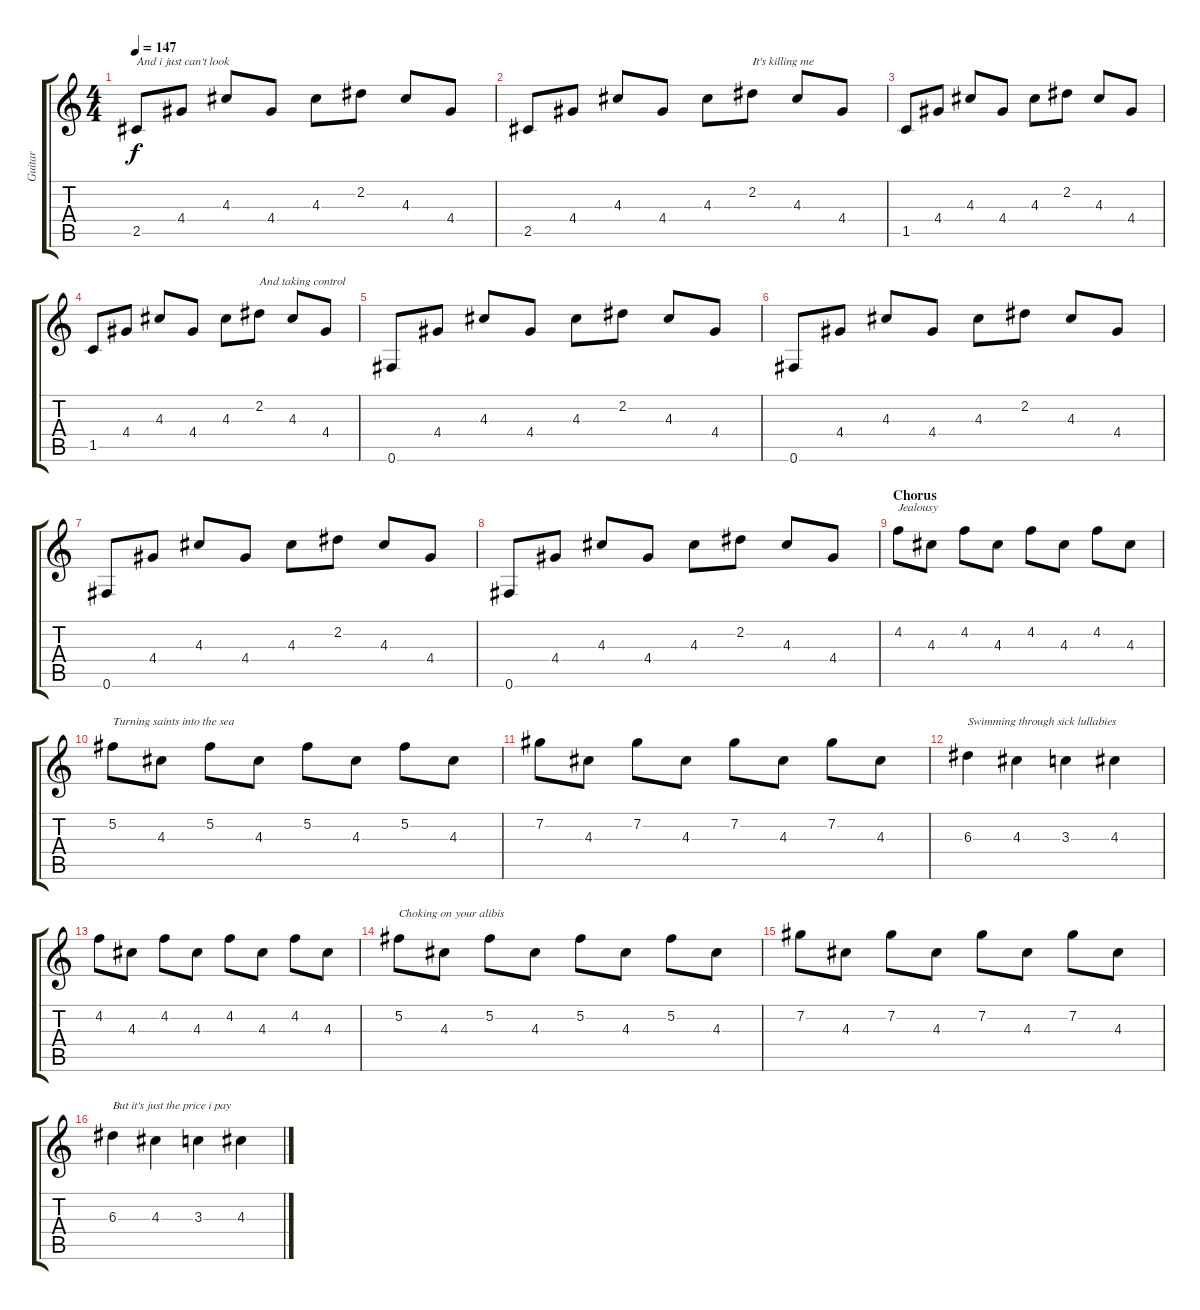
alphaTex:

\track ("Guitar" "Guitar") {instrument overdrivenguitar}
\staff {score tabs}
\tuning (Gb4 Db4 A3 E3 B2 Gb2) {hide}
\ts (4 4)
\tempo 147
\clef g2
\ks c
2.5.8{txt "And i just can't look" dy f} 4.4.8 4.3.8 4.4.8 4.3.8 2.2.8 4.3.8 4.4.8 |
2.5.8 4.4.8 4.3.8 4.4.8 4.3.8 2.2.8{txt "It's killing me"} 4.3.8 4.4.8 |
1.5.8 4.4.8 4.3.8 4.4.8 4.3.8 2.2.8 4.3.8 4.4.8 |
1.5.8 4.4.8 4.3.8 4.4.8 4.3.8 2.2.8{txt "And taking control"} 4.3.8 4.4.8 |
0.6.8 4.4.8 4.3.8 4.4.8 4.3.8 2.2.8 4.3.8 4.4.8 |
0.6.8 4.4.8 4.3.8 4.4.8 4.3.8 2.2.8 4.3.8 4.4.8 |
0.6.8 4.4.8 4.3.8 4.4.8 4.3.8 2.2.8 4.3.8 4.4.8 |
0.6.8 4.4.8 4.3.8 4.4.8 4.3.8 2.2.8 4.3.8 4.4.8 |
\section ("" "Chorus")
4.2.8{txt "Jealousy"} 4.3.8 4.2.8 4.3.8 4.2.8 4.3.8 4.2.8 4.3.8 |
5.2.8{txt "Turning saints into the sea"} 4.3.8 5.2.8 4.3.8 5.2.8 4.3.8 5.2.8 4.3.8 |
7.2.8 4.3.8 7.2.8 4.3.8 7.2.8 4.3.8 7.2.8 4.3.8 |
6.3.4{txt "Swimming through sick lullabies"} 4.3.4 3.3.4 4.3.4 |
4.2.8 4.3.8 4.2.8 4.3.8 4.2.8 4.3.8 4.2.8 4.3.8 |
5.2.8{txt "Choking on your alibis"} 4.3.8 5.2.8 4.3.8 5.2.8 4.3.8 5.2.8 4.3.8 |
7.2.8 4.3.8 7.2.8 4.3.8 7.2.8 4.3.8 7.2.8 4.3.8 |
6.3.4{txt "But it's just the price i pay"} 4.3.4 3.3.4 4.3.4
